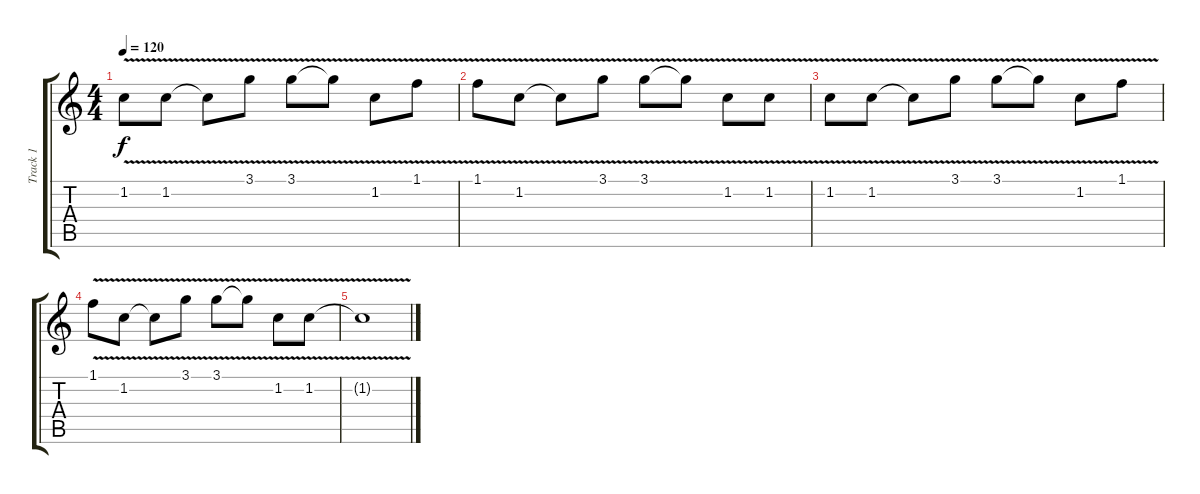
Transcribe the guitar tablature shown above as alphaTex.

\track ("Track 1" "Track 1") {instrument distortionguitar}
\staff {score tabs}
\tuning (E4 B3 G3 D3 A2 D2) {hide}
\ts (4 4)
\tempo 120
\clef g2
\ks c
1.2{v}.8{dy f volume 4} 1.2{v}.8 1.2{t}.8 3.1{v}.8 3.1{v}.8 3.1{t}.8 1.2{v}.8 1.1{v}.8 |
1.1{v}.8 1.2{v}.8 1.2{t}.8 3.1{v}.8 3.1{v}.8 3.1{t}.8 1.2{v}.8 1.2{v}.8 |
1.2{v}.8{volume 4} 1.2{v}.8 1.2{t}.8 3.1{v}.8 3.1{v}.8 3.1{t}.8 1.2{v}.8 1.1{v}.8 |
1.1{v}.8 1.2{v}.8 1.2{t}.8 3.1{v}.8 3.1{v}.8 3.1{t}.8 1.2{v}.8 1.2{v}.8 |
1.2{t}.1
